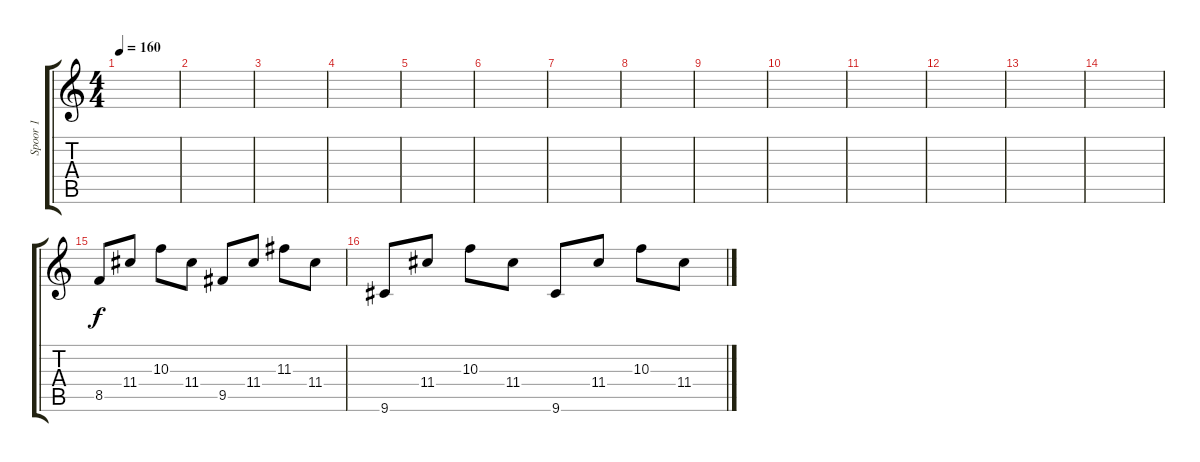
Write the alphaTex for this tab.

\track ("Spoor 1" "Spoor 1") {instrument electricguitarclean}
\staff {score tabs}
\tuning (E4 B3 G3 D3 A2 E2) {hide}
\ts (4 4)
\tempo 160
\clef g2
\ks c
|
|
|
|
|
|
|
|
|
|
|
|
|
|
8.5.8 11.4.8 10.3.8 11.4.8 9.5.8 11.4.8 11.3.8 11.4.8 |
9.6.8 11.4.8 10.3.8 11.4.8 9.6.8 11.4.8 10.3.8 11.4.8
